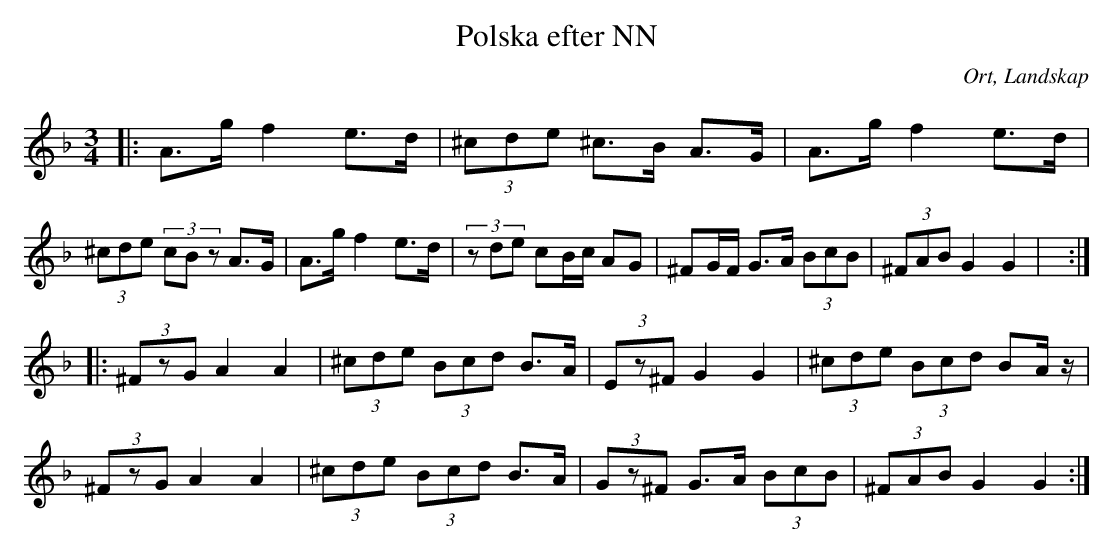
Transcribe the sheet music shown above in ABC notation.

X:1
T:Polska efter NN
O:Ort, Landskap
M:3/4
L:1/8
K:Dm
|: A>g f2 e>d|(3^cde ^c>B A>G|A>g f2 e>d|(3^cde (3cBz A>G|A>g f2 e>d|(3zde cB/c/ AG|^FG/F/ G>A (3BcB|(3^FAB G2 G2|  :|
|:(3^FzG A2 A2|(3^cde (3Bcd B>A|(3Ez^F G2 G2|(3^cde (3Bcd BA/z/|
(3^FzG A2 A2|(3^cde (3Bcd B>A| (3Gz^F G>A (3BcB|(3^FAB G2 G2:|
